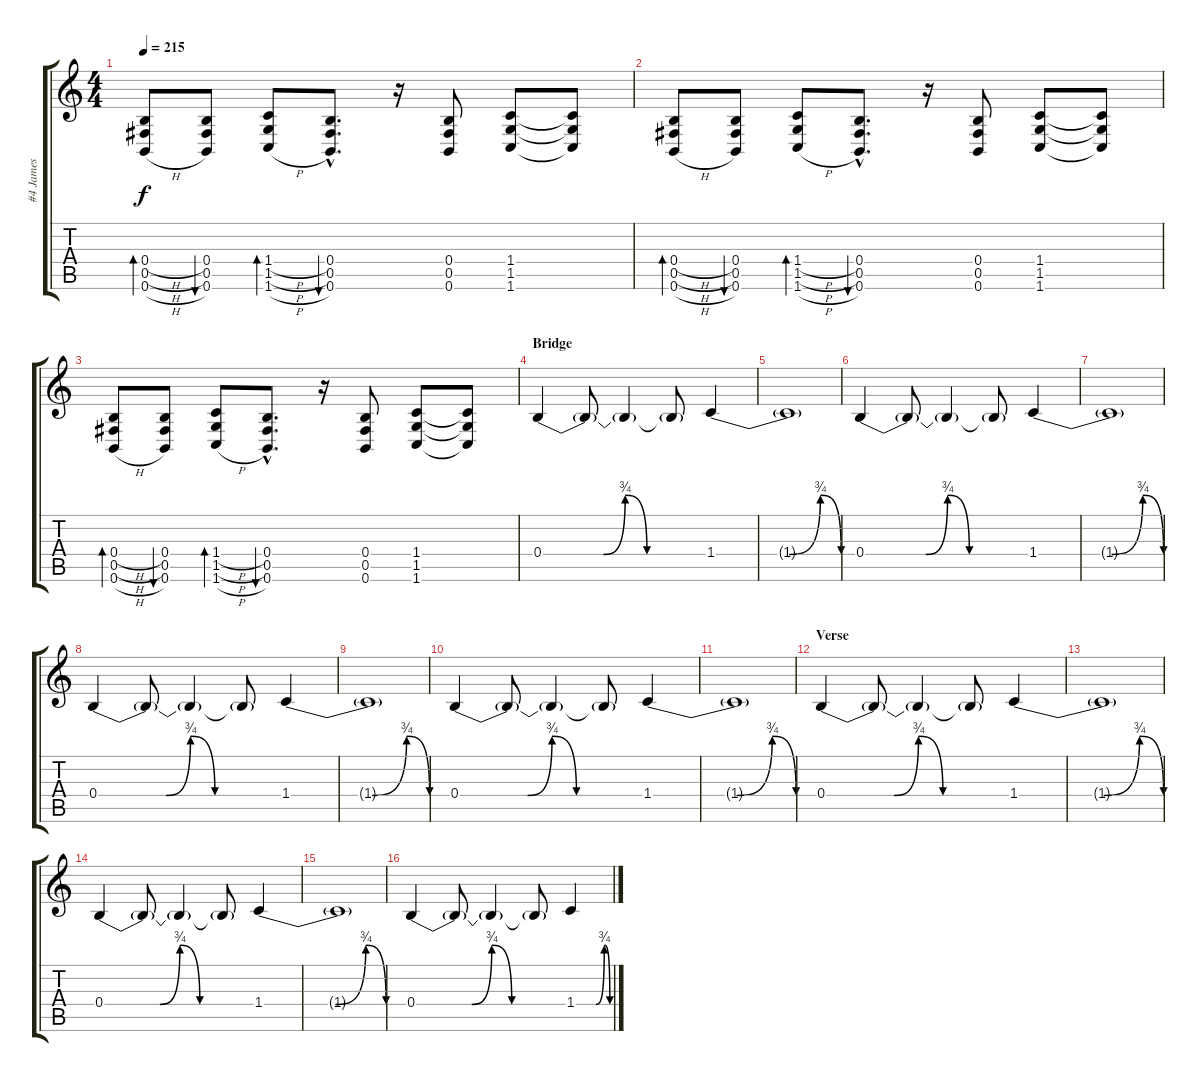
\track ("#4 James" "#4 James") {instrument distortionguitar}
\staff {score tabs}
\tuning (E4 B3 G3 B2 Gb2 B1) {hide}
\ts (4 4)
\tempo 215
\clef g2
\ks c
(0.4{h} 0.5{h} 0.6{h}).8{bd 120 dy f} (0.4 0.5 0.6).8{bu 120} (1.4{h} 1.5{h} 1.6{h}).8{bd 120} (0.4{hac} 0.5{hac} 0.6{hac}).8{d bu 120} r.16 (0.4 0.5 0.6).8 (1.4 1.5 1.6).8 (1.4{t} 1.5{t} 1.6{t}).8 |
(0.4{h} 0.5{h} 0.6{h}).8{bd 120} (0.4 0.5 0.6).8{bu 120} (1.4{h} 1.5{h} 1.6{h}).8{bd 120} (0.4{hac} 0.5{hac} 0.6{hac}).8{d bu 120} r.16 (0.4 0.5 0.6).8 (1.4 1.5 1.6).8 (1.4{t} 1.5{t} 1.6{t}).8 |
(0.4{h} 0.5{h} 0.6{h}).8{bd 120} (0.4 0.5 0.6).8{bu 120} (1.4{h} 1.5{h} 1.6{h}).8{bd 120} (0.4{hac} 0.5{hac} 0.6{hac}).8{d bu 120} r.16 (0.4 0.5 0.6).8 (1.4 1.5 1.6).8 (1.4{t} 1.5{t} 1.6{t}).8 |
\section ("" "Bridge")
0.4{be (custom 0 0 22 0 30 3 38 0 60 0)}.4 0.4{t}.8 0.4{t}.4 0.4{t}.8 1.4{be (custom 0 0 15 0 35 0 50 3 60 0)}.4 |
1.4{t}.1 |
0.4{be (custom 0 0 22 0 30 3 38 0 60 0)}.4 0.4{t}.8 0.4{t}.4 0.4{t}.8 1.4{be (custom 0 0 15 0 35 0 50 3 60 0)}.4 |
1.4{t}.1 |
0.4{be (custom 0 0 22 0 30 3 38 0 60 0)}.4 0.4{t}.8 0.4{t}.4 0.4{t}.8 1.4{be (custom 0 0 15 0 35 0 50 3 60 0)}.4 |
1.4{t}.1 |
0.4{be (custom 0 0 22 0 30 3 38 0 60 0)}.4 0.4{t}.8 0.4{t}.4 0.4{t}.8 1.4{be (custom 0 0 15 0 35 0 50 3 60 0)}.4 |
1.4{t}.1 |
\section ("" "Verse")
0.4{be (custom 0 0 22 0 30 3 38 0 60 0)}.4 0.4{t}.8 0.4{t}.4 0.4{t}.8 1.4{be (custom 0 0 15 0 35 0 50 3 60 0)}.4 |
1.4{t}.1 |
0.4{be (custom 0 0 22 0 30 3 38 0 60 0)}.4 0.4{t}.8 0.4{t}.4 0.4{t}.8 1.4{be (custom 0 0 15 0 35 0 50 3 60 0)}.4 |
1.4{t}.1 |
0.4{be (custom 0 0 22 0 30 3 38 0 60 0)}.4 0.4{t}.8 0.4{t}.4 0.4{t}.8 1.4{be (custom 0 0 15 0 35 0 50 3 60 0)}.4
